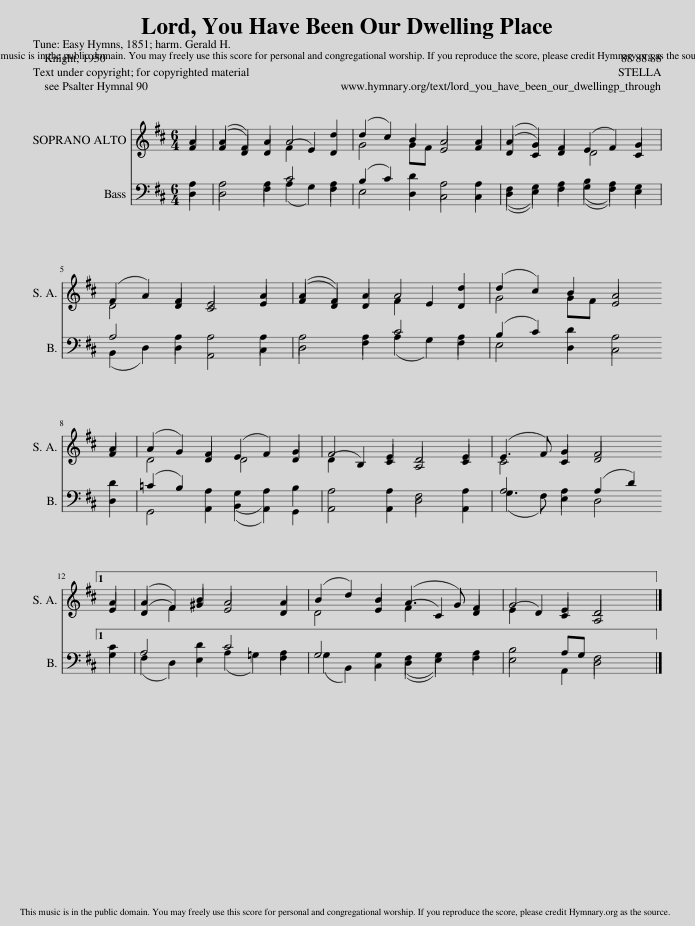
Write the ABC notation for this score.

X:1
%%score ( 1 2 ) ( 3 4 )
L:1/8
M:6/4
I:linebreak $
K:D
V:1 treble
V:2 treble
V:3 bass
V:4 bass
V:1
 A2 | (A2 F2) A2 A4 d2 | (d2 c2) B2 A4 A2 | (A2 G2) F2 (E2 F2) G2 |$ (F2 A2) F2 E4 A2 | %5
 (A2 F2) A2 A4 d2 | (d2 c2) B2 A4 |$ A2 | (A2 G2) F2 (E2 F2) G2 | F4 E2 D4 E2 | %10
 (E3 F) G2 F4 |1$ A2 | (A2 F2) B2 A4 A2 | (B2 d2) B2 (A3 G) F2 | G4 E2 D4 x2 |] %15
V:2
 F2 | (F2 D2) D2 (F2 E2) D2 | G4 GF E4 F2 | (D2 C2) D2 D4 C2 |$ D4 D2 C4 E2 | %5
 (F2 D2) D2 F2 E2 D2 | G4 GF E4 |$ F2 | D4 D2 D4 D2 | (D2 B,2) C2 A,4 C2 | %10
 C4 C2 D4 |1$ E2 | (D2 F2) ^G2 E4 D2 | D4 E2 (F2 C2) D2 | (E2 D2) C2 A,4 x2 |] %15
V:3
 A,2 | A,4 A,2 C4 A,2 | (B,2 C2) D2 A,4 A,2 | (F,2 G,2) A,2 (B,2 A,2) G,2 |$ A,4 A,2 A,4 A,2 | %5
 A,4 A,2 C4 A,2 | (B,2 C2) D2 A,4 |$ D2 | (=C2 B,2) A,2 (G,2 A,2) B,2 | A,4 A,2 F,4 A,2 | %10
 A,4 A,2 (A,2 D2) |1$ C2 | A,4 D2 C4 A,2 | G,4 G,2 (F,2 G,2) A,2 | B,4 A,G, F,4 x2 |] %15
V:4
 D,2 | D,4 F,2 (A,2 G,2) F,2 | E,4 D,2 C,4 C,2 | (D,2 E,2) F,2 (G,2 F,2) E,2 |$ (B,,2 D,2) D,2 A,,4 C,2 | %5
 D,4 F,2 (A,2 G,2) F,2 | E,4 D,2 C,4 |$ D,2 | G,,4 A,,2 (B,,2 A,,2) G,,2 | A,,4 A,,2 D,4 A,,2 | %10
 (G,3 F,) E,2 D,4 |1$ G,2 | (F,2 D,2) E,2 (A,2 =G,2) F,2 | (G,2 B,,2) C,2 (D,2 E,2) F,2 | E,4 A,,2 D,4 x2 |] %15
